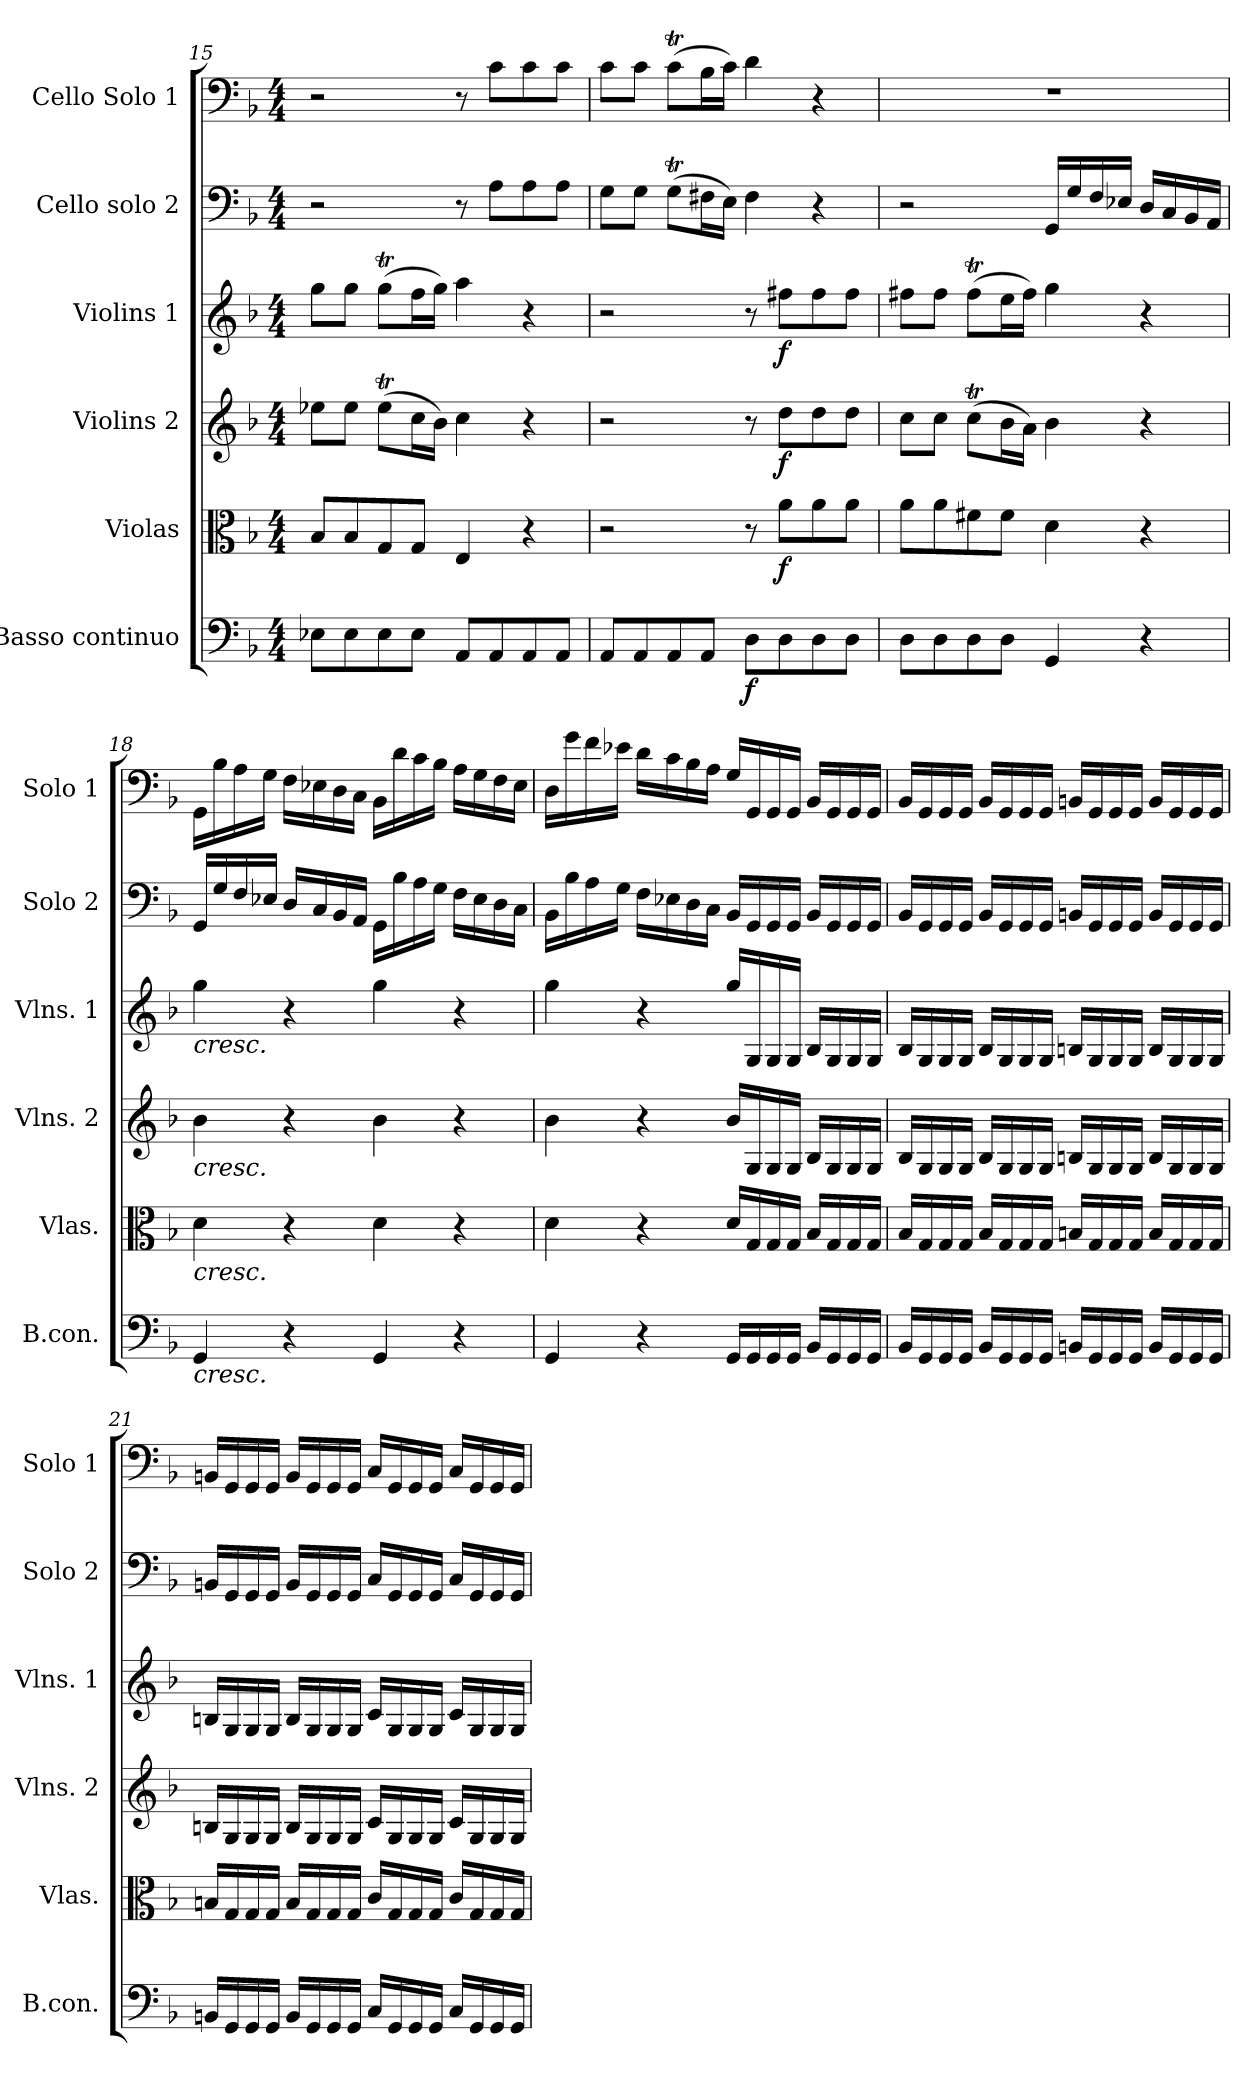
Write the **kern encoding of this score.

**kern	**dynam	**kern	**dynam	**kern	**dynam	**kern	**dynam	**kern	**kern
*part6	*part6	*part5	*part5	*part4	*part4	*part3	*part3	*part2	*part1
*staff6	*staff6	*staff5	*staff5	*staff4	*staff4	*staff3	*staff3	*staff2	*staff1
*I"Basso continuo	*	*I"Violas	*	*I"Violins 2	*	*I"Violins 1	*	*I"Cello solo 2	*I"Cello Solo 1
*I'B.con.	*	*I'Vlas.	*	*I'Vlns. 2	*	*I'Vlns. 1	*	*I'Solo 2	*I'Solo 1
*clefF4	*	*clefC3	*	*clefG2	*	*clefG2	*	*clefF4	*clefF4
*k[b-]	*	*k[b-]	*	*k[b-]	*	*k[b-]	*	*k[b-]	*k[b-]
*M4/4	*	*M4/4	*	*M4/4	*	*M4/4	*	*M4/4	*M4/4
=15	=15	=15	=15	=15	=15	=15	=15	=15	=15
8E-X\L	.	8B-/L	.	8ee-X\L	.	8gg\L	.	2r	2r
8E-\	.	8B-/	.	8ee-\J	.	8gg\J	.	.	.
8E-\	.	8G/	.	(>8ee-T\L	.	(>8ggT\L	.	.	.
8E-\J	.	8G/J	.	16cc\L	.	16ff\L	.	.	.
.	.	.	.	16b-\JJ)	.	16gg\JJ)	.	.	.
8AA/L	.	4E/	.	4cc\	.	4aa\	.	8r	8r
8AA/	.	.	.	.	.	.	.	8A\L	8c\L
8AA/	.	4r	.	4r	.	4r	.	8A\	8c\
8AA/J	.	.	.	.	.	.	.	8A\J	8c\J
!!LO:PB:g=z
=16	=16	=16	=16	=16	=16	=16	=16	=16	=16
8AA/L	.	2r	.	2r	.	2r	.	8G\L	8c\L
8AA/	.	.	.	.	.	.	.	8G\J	8c\J
8AA/	.	.	.	.	.	.	.	(>8GT\L	(>8cT\L
8AA/J	.	.	.	.	.	.	.	16F#X\L	16B-\L
.	.	.	.	.	.	.	.	16E\JJ)	16c\JJ)
!	!LO:DY:b	!	!	!	!	!	!	!	!
8D\L	f	8r	.	8r	.	8r	.	4F#\	4d\
!	!	!	!LO:DY:b	!	!LO:DY:b	!	!LO:DY:b	!	!
8D\	.	8a\L	f	8dd\L	f	8ff#X\L	f	.	.
8D\	.	8a\	.	8dd\	.	8ff#\	.	4r	4r
8D\J	.	8a\J	.	8dd\J	.	8ff#\J	.	.	.
=17	=17	=17	=17	=17	=17	=17	=17	=17	=17
8D\L	.	8a\L	.	8cc\L	.	8ff#X\L	.	2r	1r
8D\	.	8a\	.	8cc\J	.	8ff#\J	.	.	.
8D\	.	8f#X\	.	(>8ccT\L	.	(>8ff#t\L	.	.	.
8D\J	.	8f#\J	.	16b-\L	.	16ee\L	.	.	.
.	.	.	.	16a\JJ)	.	16ff#\JJ)	.	.	.
!	!LO:DY:b	!	!	!	!	!	!	!	!
!	!LO:DY:n=1:b	!	!LO:DY:b	!	!	!	!	!	!
!	!	!	!LO:DY:n=1:b	!	!LO:DY:b	!	!	!	!
!	!	!	!	!	!LO:DY:n=1:b	!	!LO:DY:b	!	!
!	!	!	!	!	!	!	!LO:DY:n=1:b	!	!
4GG/	other-dynamics p	4d\	other-dynamics p	4b-\	other-dynamics p	4gg\	other-dynamics p	16GG/LL	.
.	.	.	.	.	.	.	.	16G/	.
.	.	.	.	.	.	.	.	16F/	.
.	.	.	.	.	.	.	.	16E-X/JJ	.
4r	.	4r	.	4r	.	4r	.	16D/LL	.
.	.	.	.	.	.	.	.	16C/	.
.	.	.	.	.	.	.	.	16BB-/	.
.	.	.	.	.	.	.	.	16AA/JJ	.
!!LO:LB:g=z
=18	=18	=18	=18	=18	=18	=18	=18	=18	=18
!	!	!	!	!	!	!LO:TX:b:i:t=cresc.	!	!	!
!	!	!	!	!LO:TX:b:i:t=cresc.	!	!	!	!	!
!	!	!LO:TX:b:i:t=cresc.	!	!	!	!	!	!	!
!LO:TX:b:i:t=cresc.	!	!	!	!	!	!	!	!	!
4GG/	.	4d\	.	4b-\	.	4gg\	.	16GG/LL	16GG\LL
.	.	.	.	.	.	.	.	16G/	16B-\
.	.	.	.	.	.	.	.	16F/	16A\
.	.	.	.	.	.	.	.	16E-X/JJ	16G\JJ
4r	.	4r	.	4r	.	4r	.	16D/LL	16F\LL
.	.	.	.	.	.	.	.	16C/	16E-X\
.	.	.	.	.	.	.	.	16BB-/	16D\
.	.	.	.	.	.	.	.	16AA/JJ	16C\JJ
4GG/	.	4d\	.	4b-\	.	4gg\	.	16GG\LL	16BB-\LL
.	.	.	.	.	.	.	.	16B-\	16d\
.	.	.	.	.	.	.	.	16A\	16c\
.	.	.	.	.	.	.	.	16G\JJ	16B-\JJ
4r	.	4r	.	4r	.	4r	.	16F\LL	16A\LL
.	.	.	.	.	.	.	.	16E-\	16G\
.	.	.	.	.	.	.	.	16D\	16F\
.	.	.	.	.	.	.	.	16C\JJ	16E-\JJ
=19	=19	=19	=19	=19	=19	=19	=19	=19	=19
4GG/	.	4d\	.	4b-\	.	4gg\	.	16BB-\LL	16D\LL
.	.	.	.	.	.	.	.	16B-\	16g\
.	.	.	.	.	.	.	.	16A\	16f\
.	.	.	.	.	.	.	.	16G\JJ	16e-X\JJ
4r	.	4r	.	4r	.	4r	.	16F\LL	16d\LL
.	.	.	.	.	.	.	.	16E-X\	16c\
.	.	.	.	.	.	.	.	16D\	16B-\
.	.	.	.	.	.	.	.	16C\JJ	16A\JJ
16GG/LL	.	16d/LL	.	16b-/LL	.	16gg/LL	.	16BB-/LL	16G/LL
16GG/	.	16G/	.	16G/	.	16G/	.	16GG/	16GG/
16GG/	.	16G/	.	16G/	.	16G/	.	16GG/	16GG/
16GG/JJ	.	16G/JJ	.	16G/JJ	.	16G/JJ	.	16GG/JJ	16GG/JJ
16BB-/LL	.	16B-/LL	.	16B-/LL	.	16B-/LL	.	16BB-/LL	16BB-/LL
16GG/	.	16G/	.	16G/	.	16G/	.	16GG/	16GG/
16GG/	.	16G/	.	16G/	.	16G/	.	16GG/	16GG/
16GG/JJ	.	16G/JJ	.	16G/JJ	.	16G/JJ	.	16GG/JJ	16GG/JJ
!!LO:PB:g=z
=20	=20	=20	=20	=20	=20	=20	=20	=20	=20
16BB-/LL	.	16B-/LL	.	16B-/LL	.	16B-/LL	.	16BB-/LL	16BB-/LL
16GG/	.	16G/	.	16G/	.	16G/	.	16GG/	16GG/
16GG/	.	16G/	.	16G/	.	16G/	.	16GG/	16GG/
16GG/JJ	.	16G/JJ	.	16G/JJ	.	16G/JJ	.	16GG/JJ	16GG/JJ
16BB-/LL	.	16B-/LL	.	16B-/LL	.	16B-/LL	.	16BB-/LL	16BB-/LL
16GG/	.	16G/	.	16G/	.	16G/	.	16GG/	16GG/
16GG/	.	16G/	.	16G/	.	16G/	.	16GG/	16GG/
16GG/JJ	.	16G/JJ	.	16G/JJ	.	16G/JJ	.	16GG/JJ	16GG/JJ
16BBn/LL	.	16Bn/LL	.	16Bn/LL	.	16Bn/LL	.	16BBn/LL	16BBn/LL
16GG/	.	16G/	.	16G/	.	16G/	.	16GG/	16GG/
16GG/	.	16G/	.	16G/	.	16G/	.	16GG/	16GG/
16GG/JJ	.	16G/JJ	.	16G/JJ	.	16G/JJ	.	16GG/JJ	16GG/JJ
16BB/LL	.	16B/LL	.	16B/LL	.	16B/LL	.	16BB/LL	16BB/LL
16GG/	.	16G/	.	16G/	.	16G/	.	16GG/	16GG/
16GG/	.	16G/	.	16G/	.	16G/	.	16GG/	16GG/
16GG/JJ	.	16G/JJ	.	16G/JJ	.	16G/JJ	.	16GG/JJ	16GG/JJ
!!LO:LB:g=z
=21	=21	=21	=21	=21	=21	=21	=21	=21	=21
16BBn/LL	.	16Bn/LL	.	16Bn/LL	.	16Bn/LL	.	16BBn/LL	16BBn/LL
16GG/	.	16G/	.	16G/	.	16G/	.	16GG/	16GG/
16GG/	.	16G/	.	16G/	.	16G/	.	16GG/	16GG/
16GG/JJ	.	16G/JJ	.	16G/JJ	.	16G/JJ	.	16GG/JJ	16GG/JJ
16BB/LL	.	16B/LL	.	16B/LL	.	16B/LL	.	16BB/LL	16BB/LL
16GG/	.	16G/	.	16G/	.	16G/	.	16GG/	16GG/
16GG/	.	16G/	.	16G/	.	16G/	.	16GG/	16GG/
16GG/JJ	.	16G/JJ	.	16G/JJ	.	16G/JJ	.	16GG/JJ	16GG/JJ
16C/LL	.	16c/LL	.	16c/LL	.	16c/LL	.	16C/LL	16C/LL
16GG/	.	16G/	.	16G/	.	16G/	.	16GG/	16GG/
16GG/	.	16G/	.	16G/	.	16G/	.	16GG/	16GG/
16GG/JJ	.	16G/JJ	.	16G/JJ	.	16G/JJ	.	16GG/JJ	16GG/JJ
16C/LL	.	16c/LL	.	16c/LL	.	16c/LL	.	16C/LL	16C/LL
16GG/	.	16G/	.	16G/	.	16G/	.	16GG/	16GG/
16GG/	.	16G/	.	16G/	.	16G/	.	16GG/	16GG/
16GG/JJ	.	16G/JJ	.	16G/JJ	.	16G/JJ	.	16GG/JJ	16GG/JJ
=	=	=	=	=	=	=	=	=	=
*-	*-	*-	*-	*-	*-	*-	*-	*-	*-
